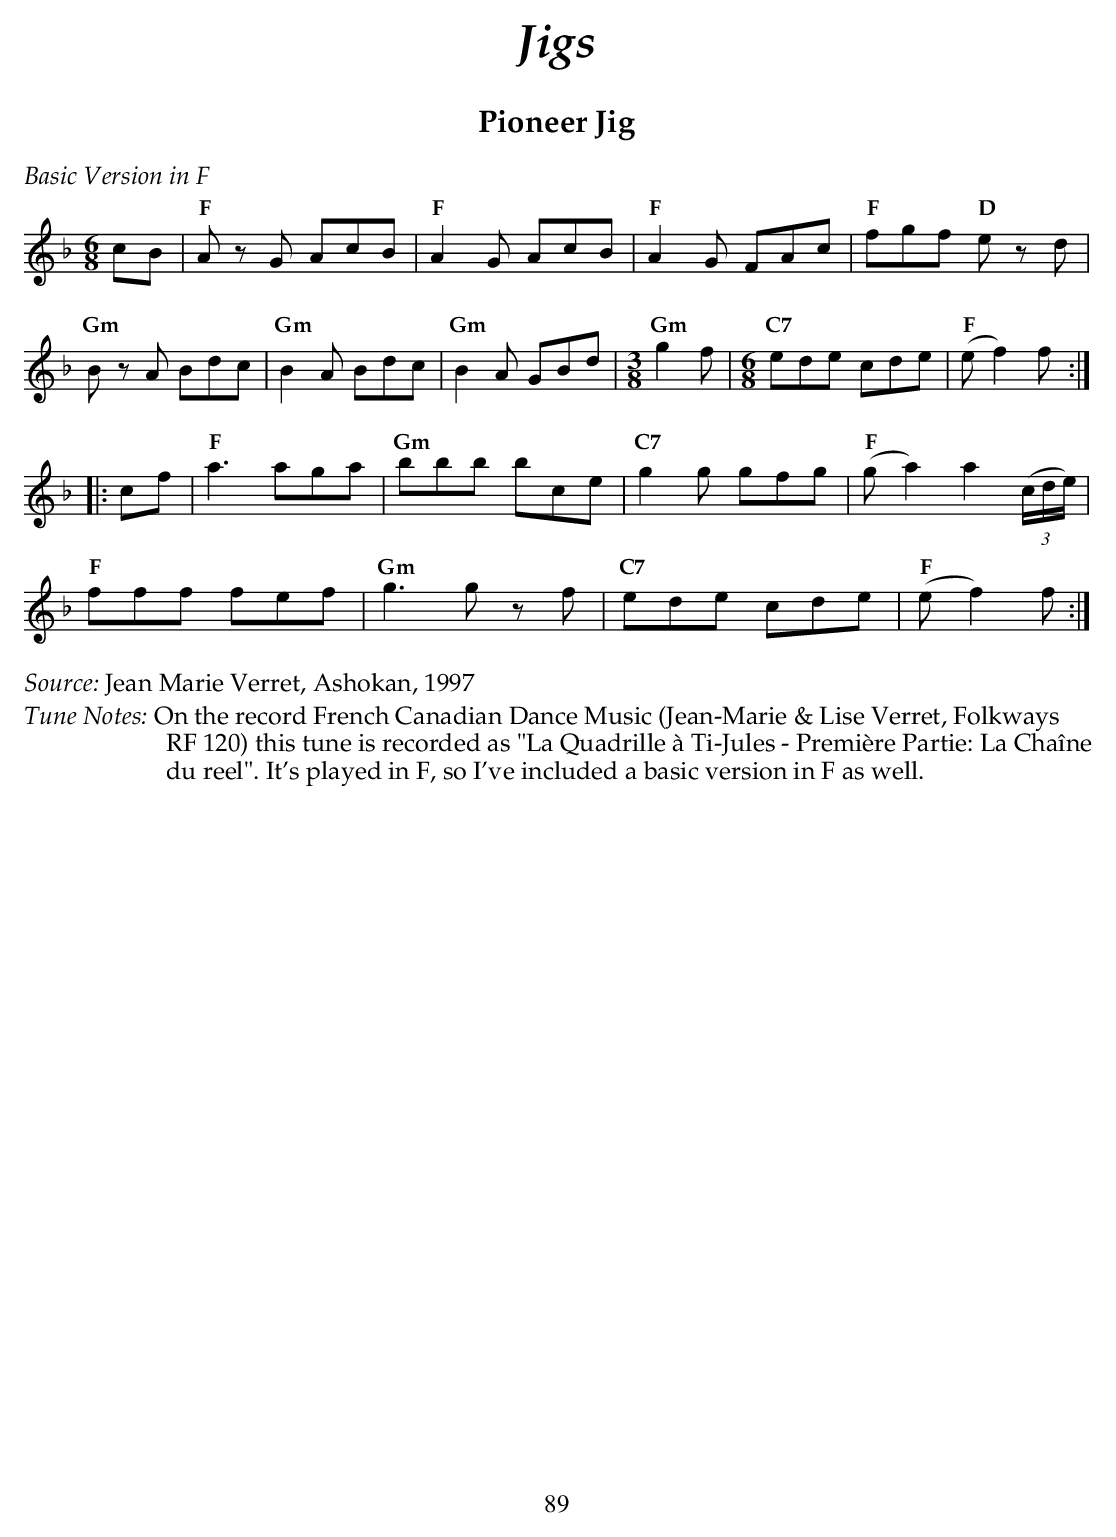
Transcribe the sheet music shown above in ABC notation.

X:1
T:Pioneer Jig
M:6/8
L:1/8
K:F
%%text $2Basic Version in F$0
cB\
| "F" A zG AcB | "F" A2G AcB | "F" A2G FAc | "F" fgf "D" e zd |
"Gm" B zA Bdc  | "Gm" B2A Bdc | "Gm" B2A GBd | [M:3/8] "Gm" g2f |\
[M:6/8]  "C7" ede cde | "F" (ef2) f :|
|:cf\
| "F" a3 aga   | "Gm" bbb bce | "C7" g2g gfg | "F" (ga2) a2 (3(c/2d/2e/2) |
"F"  fff fef    | "Gm" g3 g zf | "C7" ede cde | "F" (ef2) f :|
